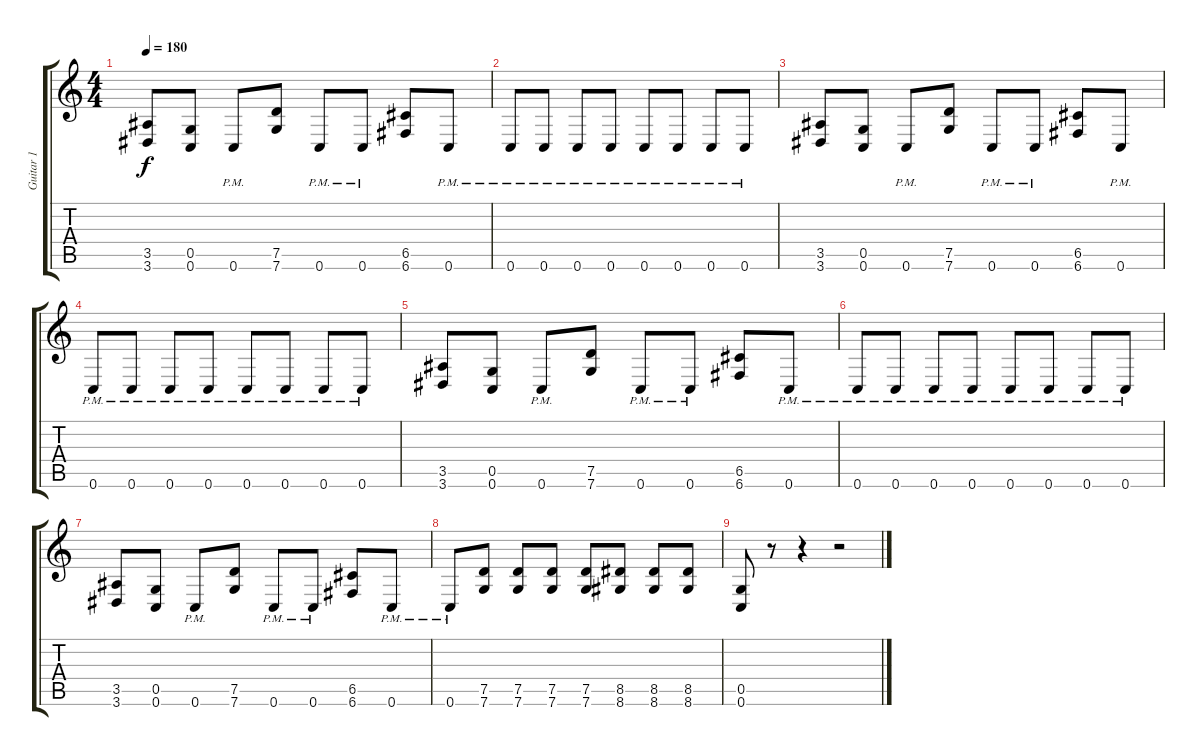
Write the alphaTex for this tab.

\track ("Guitar 1" "Guitar 1") {instrument distortionguitar}
\staff {score tabs}
\tuning (D4 A3 F3 C3 G2 C2) {hide}
\ts (4 4)
\tempo 180
\clef g2
\ks c
(3.5 3.6).8{dy f} (0.5 0.6).8 0.6{pm}.8 (7.5 7.6).8 0.6{pm}.8 0.6{pm}.8 (6.5 6.6).8 0.6{pm}.8 |
0.6{pm}.8 0.6{pm}.8 0.6{pm}.8 0.6{pm}.8 0.6{pm}.8 0.6{pm}.8 0.6{pm}.8 0.6{pm}.8 |
(3.5 3.6).8 (0.5 0.6).8 0.6{pm}.8 (7.5 7.6).8 0.6{pm}.8 0.6{pm}.8 (6.5 6.6).8 0.6{pm}.8 |
0.6{pm}.8 0.6{pm}.8 0.6{pm}.8 0.6{pm}.8 0.6{pm}.8 0.6{pm}.8 0.6{pm}.8 0.6{pm}.8 |
(3.5 3.6).8 (0.5 0.6).8 0.6{pm}.8 (7.5 7.6).8 0.6{pm}.8 0.6{pm}.8 (6.5 6.6).8 0.6{pm}.8 |
0.6{pm}.8 0.6{pm}.8 0.6{pm}.8 0.6{pm}.8 0.6{pm}.8 0.6{pm}.8 0.6{pm}.8 0.6{pm}.8 |
(3.5 3.6).8 (0.5 0.6).8 0.6{pm}.8 (7.5 7.6).8 0.6{pm}.8 0.6{pm}.8 (6.5 6.6).8 0.6{pm}.8 |
0.6{pm}.8 (7.5 7.6).8 (7.5 7.6).8 (7.5 7.6).8 (7.5 7.6).8 (8.5 8.6).8 (8.5 8.6).8 (8.5 8.6).8 |
(0.5 0.6).8 r.8 r.4 r.2
